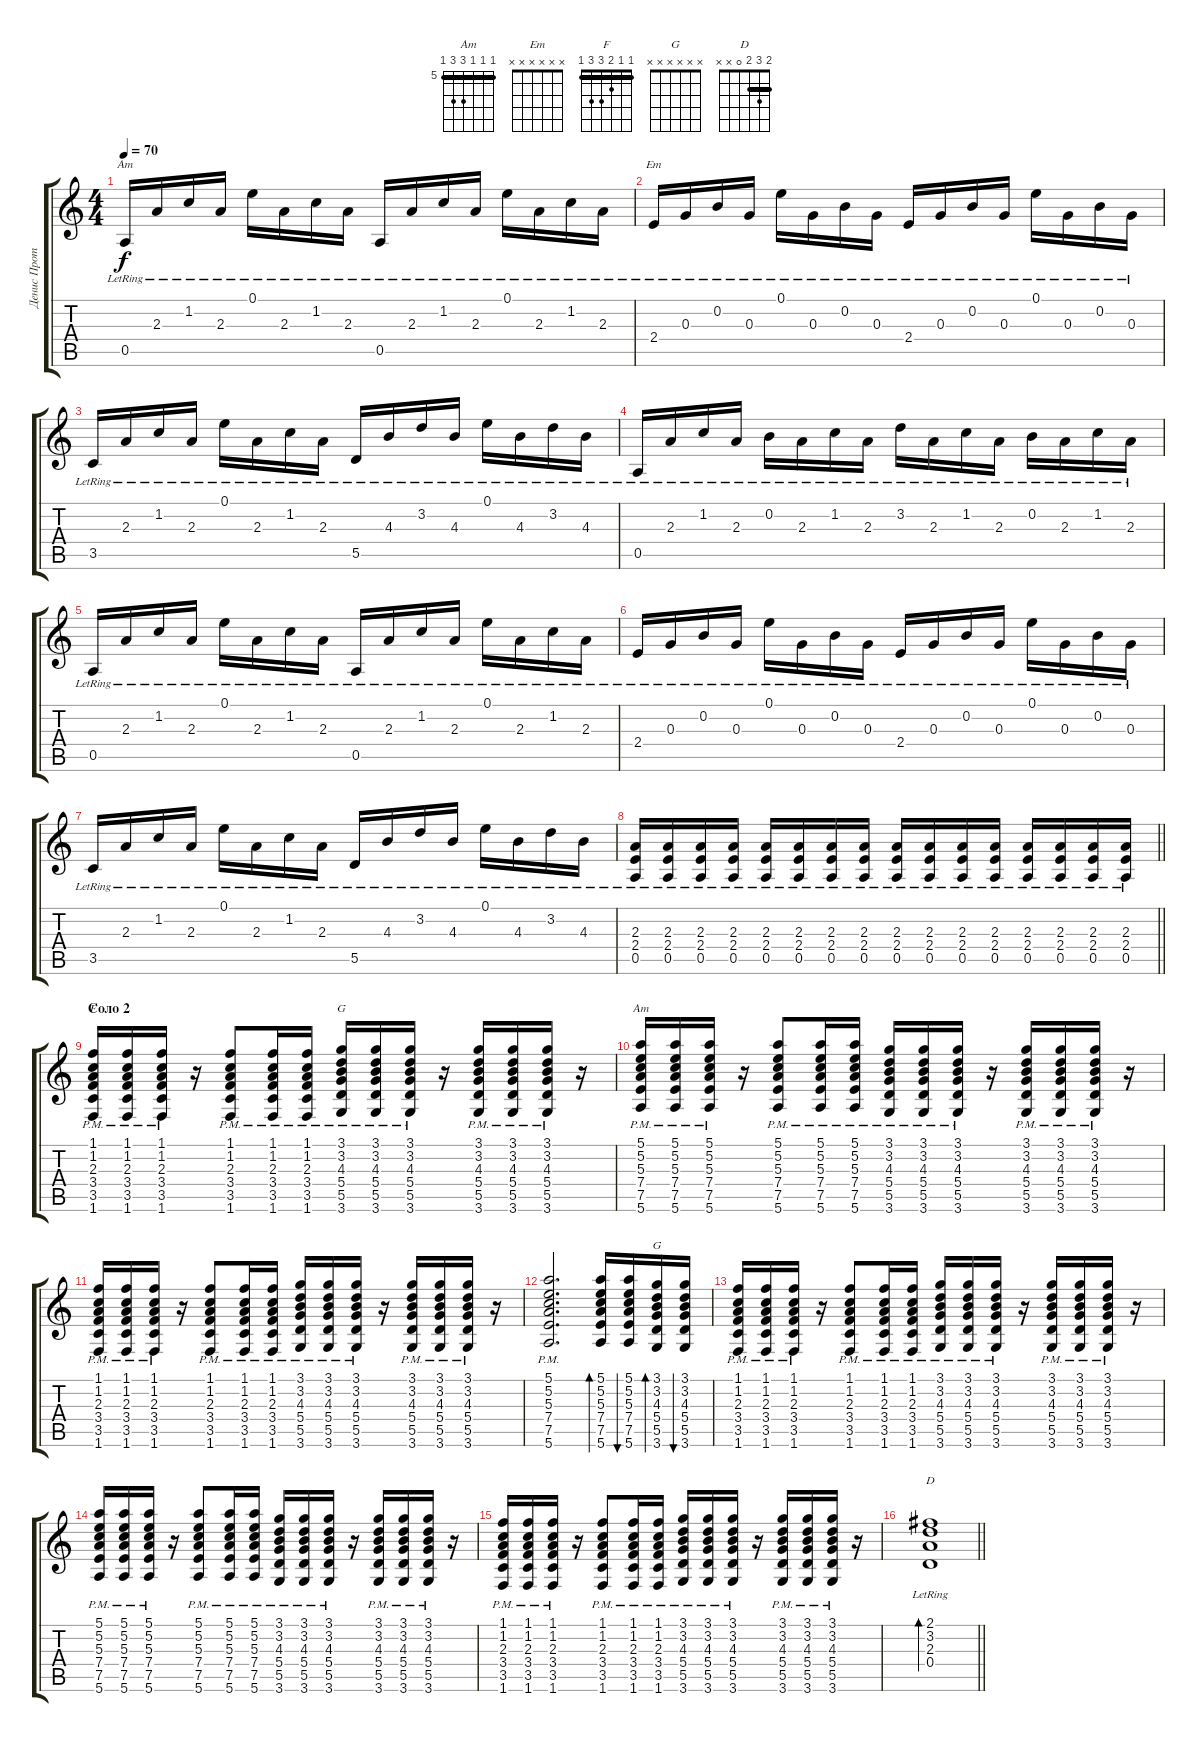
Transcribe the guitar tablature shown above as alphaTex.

\track ("Денис Протопоп" "Денис Прот") {instrument acousticguitarsteel}
\staff {score tabs}
\tuning (E4 B3 G3 D3 A2 E2) {hide}
\chord ("Am" 0 1 2 2 0 x)
\chord ("Em" x x x x x x)
\chord ("F" 1 1 2 3 3 1) {barre 1}
\chord ("G" 3 3 4 5 5 3) {barre 3}
\chord ("Am" 5 5 5 7 7 5) {firstfret 5 barre 5}
\chord ("G" x x x x x x)
\chord ("D" 2 3 2 0 x x) {barre 2}
\ts (4 4)
\tempo 70
\clef g2
\ks c
0.5{lr}.16{ch "Am" dy f} 2.3{lr}.16 1.2{lr}.16 2.3{lr}.16 0.1{lr}.16 2.3{lr}.16 1.2{lr}.16 2.3{lr}.16 0.5{lr}.16 2.3{lr}.16 1.2{lr}.16 2.3{lr}.16 0.1{lr}.16 2.3{lr}.16 1.2{lr}.16 2.3{lr}.16 |
2.4{lr}.16{ch "Em"} 0.3{lr}.16 0.2{lr}.16 0.3{lr}.16 0.1{lr}.16 0.3{lr}.16 0.2{lr}.16 0.3{lr}.16 2.4{lr}.16 0.3{lr}.16 0.2{lr}.16 0.3{lr}.16 0.1{lr}.16 0.3{lr}.16 0.2{lr}.16 0.3{lr}.16 |
3.5{lr}.16 2.3{lr}.16 1.2{lr}.16 2.3{lr}.16 0.1{lr}.16 2.3{lr}.16 1.2{lr}.16 2.3{lr}.16 5.5{lr}.16 4.3{lr}.16 3.2{lr}.16 4.3{lr}.16 0.1{lr}.16 4.3{lr}.16 3.2{lr}.16 4.3{lr}.16 |
0.5{lr}.16 2.3{lr}.16 1.2{lr}.16 2.3{lr}.16 0.2{lr}.16 2.3{lr}.16 1.2{lr}.16 2.3{lr}.16 3.2{lr}.16 2.3{lr}.16 1.2{lr}.16 2.3{lr}.16 0.2{lr}.16 2.3{lr}.16 1.2{lr}.16 2.3{lr}.16 |
0.5{lr}.16 2.3{lr}.16 1.2{lr}.16 2.3{lr}.16 0.1{lr}.16 2.3{lr}.16 1.2{lr}.16 2.3{lr}.16 0.5{lr}.16 2.3{lr}.16 1.2{lr}.16 2.3{lr}.16 0.1{lr}.16 2.3{lr}.16 1.2{lr}.16 2.3{lr}.16 |
2.4{lr}.16 0.3{lr}.16 0.2{lr}.16 0.3{lr}.16 0.1{lr}.16 0.3{lr}.16 0.2{lr}.16 0.3{lr}.16 2.4{lr}.16 0.3{lr}.16 0.2{lr}.16 0.3{lr}.16 0.1{lr}.16 0.3{lr}.16 0.2{lr}.16 0.3{lr}.16 |
3.5{lr}.16 2.3{lr}.16 1.2{lr}.16 2.3{lr}.16 0.1{lr}.16 2.3{lr}.16 1.2{lr}.16 2.3{lr}.16 5.5{lr}.16 4.3{lr}.16 3.2{lr}.16 4.3{lr}.16 0.1{lr}.16 4.3{lr}.16 3.2{lr}.16 4.3{lr}.16{volume 6} |
\barLineRight lightlight
(2.3{lr} 2.4{lr} 0.5{lr}).16{volume 12} (2.3{lr} 2.4{lr} 0.5{lr}).16 (2.3{lr} 2.4{lr} 0.5{lr}).16 (2.3{lr} 2.4{lr} 0.5{lr}).16 (2.3{lr} 2.4{lr} 0.5{lr}).16 (2.3{lr} 2.4{lr} 0.5{lr}).16 (2.3{lr} 2.4{lr} 0.5{lr}).16 (2.3{lr} 2.4{lr} 0.5{lr}).16 (2.3{lr} 2.4{lr} 0.5{lr}).16 (2.3{lr} 2.4{lr} 0.5{lr}).16 (2.3{lr} 2.4{lr} 0.5{lr}).16 (2.3{lr} 2.4{lr} 0.5{lr}).16 (2.3{lr} 2.4{lr} 0.5{lr}).16 (2.3{lr} 2.4{lr} 0.5{lr}).16 (2.3{lr} 2.4{lr} 0.5{lr}).16 (2.3{lr} 2.4{lr} 0.5{lr}).16 |
\section ("" "Соло 2")
(1.1{pm} 1.2{pm} 2.3{pm} 3.4{pm} 3.5{pm} 1.6{pm}).16{ch "F"} (1.1{pm} 1.2{pm} 2.3{pm} 3.4{pm} 3.5{pm} 1.6{pm}).16 (1.1{pm} 1.2{pm} 2.3{pm} 3.4{pm} 3.5{pm} 1.6{pm}).16 r.16 (1.1{pm} 1.2{pm} 2.3{pm} 3.4{pm} 3.5{pm} 1.6{pm}).8 (1.1{pm} 1.2{pm} 2.3{pm} 3.4{pm} 3.5{pm} 1.6{pm}).16 (1.1{pm} 1.2{pm} 2.3{pm} 3.4{pm} 3.5{pm} 1.6{pm}).16 (3.1{pm} 3.2{pm} 4.3{pm} 5.4{pm} 5.5{pm} 3.6{pm}).16{ch "G"} (3.1{pm} 3.2{pm} 4.3{pm} 5.4{pm} 5.5{pm} 3.6{pm}).16 (3.1{pm} 3.2{pm} 4.3{pm} 5.4{pm} 5.5{pm} 3.6{pm}).16 r.16 (3.1{pm} 3.2{pm} 4.3{pm} 5.4{pm} 5.5{pm} 3.6{pm}).16 (3.1{pm} 3.2{pm} 4.3{pm} 5.4{pm} 5.5{pm} 3.6{pm}).16 (3.1{pm} 3.2{pm} 4.3{pm} 5.4{pm} 5.5{pm} 3.6{pm}).16 r.16 |
(5.1{pm} 5.2{pm} 5.3{pm} 7.4{pm} 7.5{pm} 5.6{pm}).16{ch "Am"} (5.1{pm} 5.2{pm} 5.3{pm} 7.4{pm} 7.5{pm} 5.6{pm}).16 (5.1{pm} 5.2{pm} 5.3{pm} 7.4{pm} 7.5{pm} 5.6{pm}).16 r.16 (5.1{pm} 5.2{pm} 5.3{pm} 7.4{pm} 7.5{pm} 5.6{pm}).8 (5.1{pm} 5.2{pm} 5.3{pm} 7.4{pm} 7.5{pm} 5.6{pm}).16 (5.1{pm} 5.2{pm} 5.3{pm} 7.4{pm} 7.5{pm} 5.6{pm}).16 (3.1{pm} 3.2{pm} 4.3{pm} 5.4{pm} 5.5{pm} 3.6{pm}).16 (3.1{pm} 3.2{pm} 4.3{pm} 5.4{pm} 5.5{pm} 3.6{pm}).16 (3.1{pm} 3.2{pm} 4.3{pm} 5.4{pm} 5.5{pm} 3.6{pm}).16 r.16 (3.1{pm} 3.2{pm} 4.3{pm} 5.4{pm} 5.5{pm} 3.6{pm}).16 (3.1{pm} 3.2{pm} 4.3{pm} 5.4{pm} 5.5{pm} 3.6{pm}).16 (3.1{pm} 3.2{pm} 4.3{pm} 5.4{pm} 5.5{pm} 3.6{pm}).16 r.16 |
(1.1{pm} 1.2{pm} 2.3{pm} 3.4{pm} 3.5{pm} 1.6{pm}).16 (1.1{pm} 1.2{pm} 2.3{pm} 3.4{pm} 3.5{pm} 1.6{pm}).16 (1.1{pm} 1.2{pm} 2.3{pm} 3.4{pm} 3.5{pm} 1.6{pm}).16 r.16 (1.1{pm} 1.2{pm} 2.3{pm} 3.4{pm} 3.5{pm} 1.6{pm}).8 (1.1{pm} 1.2{pm} 2.3{pm} 3.4{pm} 3.5{pm} 1.6{pm}).16 (1.1{pm} 1.2{pm} 2.3{pm} 3.4{pm} 3.5{pm} 1.6{pm}).16 (3.1{pm} 3.2{pm} 4.3{pm} 5.4{pm} 5.5{pm} 3.6{pm}).16 (3.1{pm} 3.2{pm} 4.3{pm} 5.4{pm} 5.5{pm} 3.6{pm}).16 (3.1{pm} 3.2{pm} 4.3{pm} 5.4{pm} 5.5{pm} 3.6{pm}).16 r.16 (3.1{pm} 3.2{pm} 4.3{pm} 5.4{pm} 5.5{pm} 3.6{pm}).16 (3.1{pm} 3.2{pm} 4.3{pm} 5.4{pm} 5.5{pm} 3.6{pm}).16 (3.1{pm} 3.2{pm} 4.3{pm} 5.4{pm} 5.5{pm} 3.6{pm}).16 r.16 |
(5.1{pm} 5.2{pm} 5.3{pm} 7.4{pm} 7.5{pm} 5.6{pm}).2{d} (5.1 5.2 5.3 7.4 7.5 5.6).16{bd 30} (5.1 5.2 5.3 7.4 7.5 5.6).16{bu 30} (3.1 3.2 4.3 5.4 5.5 3.6).16{bd 30 ch "G"} (3.1 3.2 4.3 5.4 5.5 3.6).16{bu 30} |
(1.1{pm} 1.2{pm} 2.3{pm} 3.4{pm} 3.5{pm} 1.6{pm}).16 (1.1{pm} 1.2{pm} 2.3{pm} 3.4{pm} 3.5{pm} 1.6{pm}).16 (1.1{pm} 1.2{pm} 2.3{pm} 3.4{pm} 3.5{pm} 1.6{pm}).16 r.16 (1.1{pm} 1.2{pm} 2.3{pm} 3.4{pm} 3.5{pm} 1.6{pm}).8 (1.1{pm} 1.2{pm} 2.3{pm} 3.4{pm} 3.5{pm} 1.6{pm}).16 (1.1{pm} 1.2{pm} 2.3{pm} 3.4{pm} 3.5{pm} 1.6{pm}).16 (3.1{pm} 3.2{pm} 4.3{pm} 5.4{pm} 5.5{pm} 3.6{pm}).16 (3.1{pm} 3.2{pm} 4.3{pm} 5.4{pm} 5.5{pm} 3.6{pm}).16 (3.1{pm} 3.2{pm} 4.3{pm} 5.4{pm} 5.5{pm} 3.6{pm}).16 r.16 (3.1{pm} 3.2{pm} 4.3{pm} 5.4{pm} 5.5{pm} 3.6{pm}).16 (3.1{pm} 3.2{pm} 4.3{pm} 5.4{pm} 5.5{pm} 3.6{pm}).16 (3.1{pm} 3.2{pm} 4.3{pm} 5.4{pm} 5.5{pm} 3.6{pm}).16 r.16 |
(5.1{pm} 5.2{pm} 5.3{pm} 7.4{pm} 7.5{pm} 5.6{pm}).16 (5.1{pm} 5.2{pm} 5.3{pm} 7.4{pm} 7.5{pm} 5.6{pm}).16 (5.1{pm} 5.2{pm} 5.3{pm} 7.4{pm} 7.5{pm} 5.6{pm}).16 r.16 (5.1{pm} 5.2{pm} 5.3{pm} 7.4{pm} 7.5{pm} 5.6{pm}).8 (5.1{pm} 5.2{pm} 5.3{pm} 7.4{pm} 7.5{pm} 5.6{pm}).16 (5.1{pm} 5.2{pm} 5.3{pm} 7.4{pm} 7.5{pm} 5.6{pm}).16 (3.1{pm} 3.2{pm} 4.3{pm} 5.4{pm} 5.5{pm} 3.6{pm}).16 (3.1{pm} 3.2{pm} 4.3{pm} 5.4{pm} 5.5{pm} 3.6{pm}).16 (3.1{pm} 3.2{pm} 4.3{pm} 5.4{pm} 5.5{pm} 3.6{pm}).16 r.16 (3.1{pm} 3.2{pm} 4.3{pm} 5.4{pm} 5.5{pm} 3.6{pm}).16 (3.1{pm} 3.2{pm} 4.3{pm} 5.4{pm} 5.5{pm} 3.6{pm}).16 (3.1{pm} 3.2{pm} 4.3{pm} 5.4{pm} 5.5{pm} 3.6{pm}).16 r.16 |
(1.1{pm} 1.2{pm} 2.3{pm} 3.4{pm} 3.5{pm} 1.6{pm}).16 (1.1{pm} 1.2{pm} 2.3{pm} 3.4{pm} 3.5{pm} 1.6{pm}).16 (1.1{pm} 1.2{pm} 2.3{pm} 3.4{pm} 3.5{pm} 1.6{pm}).16 r.16 (1.1{pm} 1.2{pm} 2.3{pm} 3.4{pm} 3.5{pm} 1.6{pm}).8 (1.1{pm} 1.2{pm} 2.3{pm} 3.4{pm} 3.5{pm} 1.6{pm}).16 (1.1{pm} 1.2{pm} 2.3{pm} 3.4{pm} 3.5{pm} 1.6{pm}).16 (3.1{pm} 3.2{pm} 4.3{pm} 5.4{pm} 5.5{pm} 3.6{pm}).16 (3.1{pm} 3.2{pm} 4.3{pm} 5.4{pm} 5.5{pm} 3.6{pm}).16 (3.1{pm} 3.2{pm} 4.3{pm} 5.4{pm} 5.5{pm} 3.6{pm}).16 r.16 (3.1{pm} 3.2{pm} 4.3{pm} 5.4{pm} 5.5{pm} 3.6{pm}).16 (3.1{pm} 3.2{pm} 4.3{pm} 5.4{pm} 5.5{pm} 3.6{pm}).16 (3.1{pm} 3.2{pm} 4.3{pm} 5.4{pm} 5.5{pm} 3.6{pm}).16 r.16 |
\barLineRight lightlight
(2.1{lr} 3.2{lr} 2.3{lr} 0.4{lr}).1{bd 60 ch "D"}
